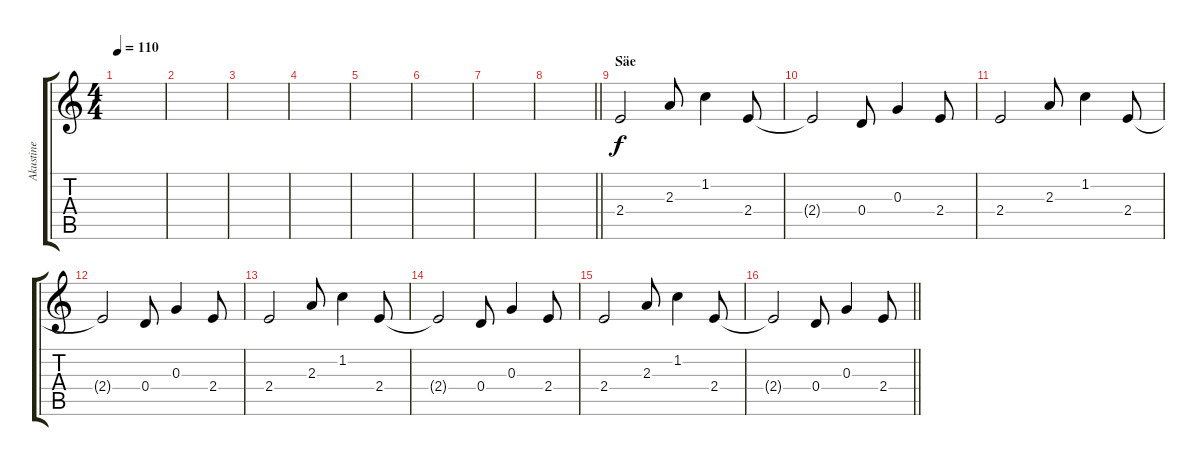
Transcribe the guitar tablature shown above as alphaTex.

\track ("Akustine" "Akustine") {instrument acousticguitarsteel}
\staff {score tabs}
\tuning (E4 B3 G3 D3 A2 E2) {hide}
\ts (4 4)
\tempo 110
\clef g2
\ks c
|
|
|
|
|
|
|
\barLineRight lightlight
|
\section ("" "Säe")
2.4.2 2.3.8 1.2.4 2.4.8 |
2.4{t}.2 0.4.8 0.3.4 2.4.8 |
2.4.2 2.3.8 1.2.4 2.4.8 |
2.4{t}.2 0.4.8 0.3.4 2.4.8 |
2.4.2 2.3.8 1.2.4 2.4.8 |
2.4{t}.2 0.4.8 0.3.4 2.4.8 |
2.4.2 2.3.8 1.2.4 2.4.8 |
\barLineRight lightlight
2.4{t}.2 0.4.8 0.3.4 2.4.8
